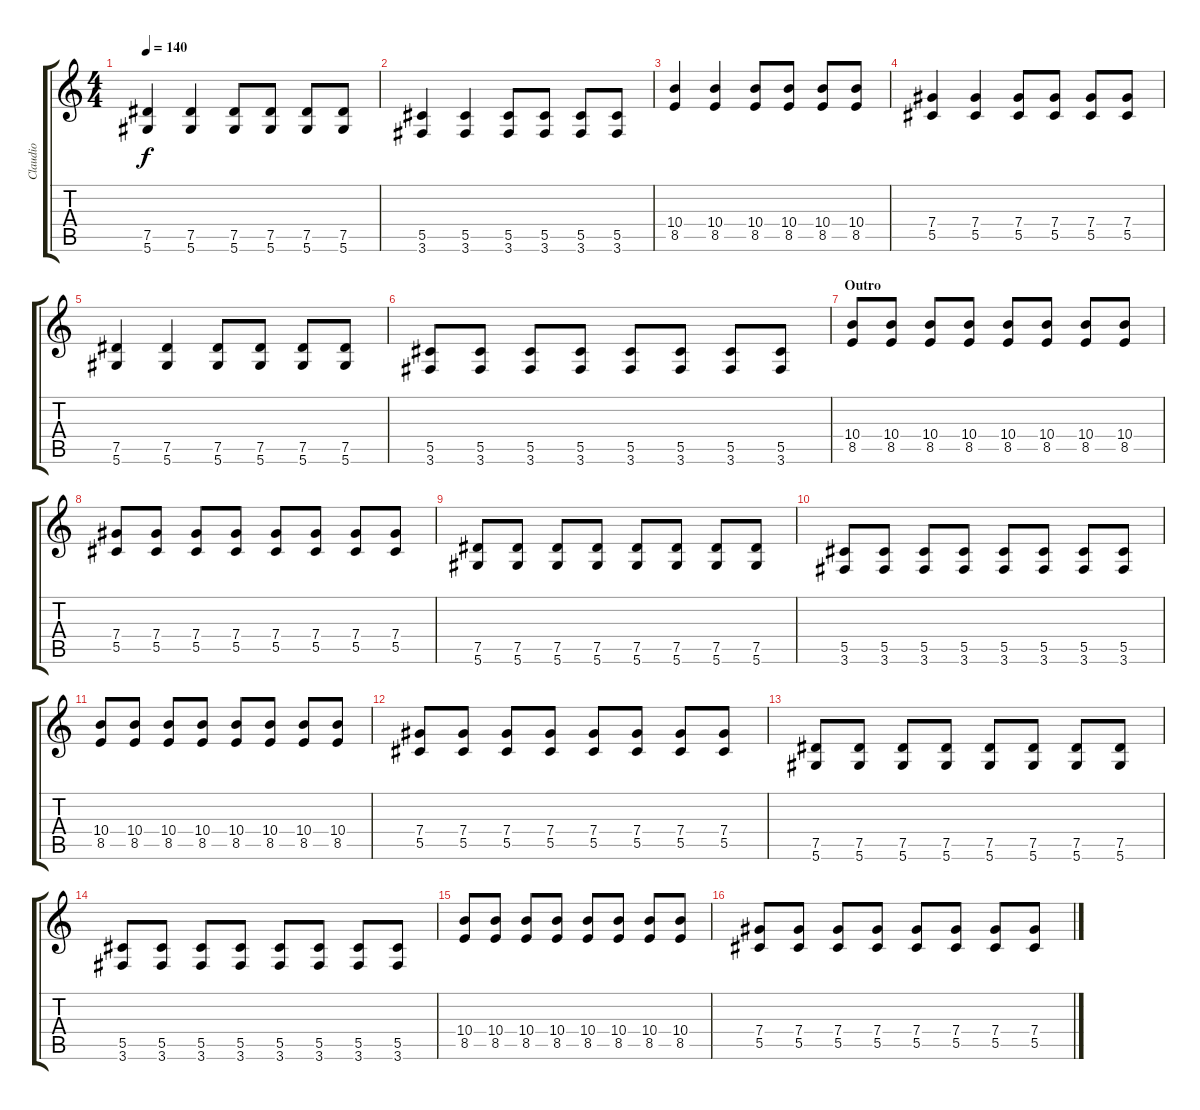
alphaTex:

\track ("Claudio" "Claudio") {instrument electricguitarmuted}
\staff {score tabs}
\tuning (Eb4 Bb3 Gb3 Db3 Ab2 Eb2) {hide}
\ts (4 4)
\tempo 140
\clef g2
\ks c
(7.5 5.6).4{dy f} (7.5 5.6).4 (7.5 5.6).8 (7.5 5.6).8 (7.5 5.6).8 (7.5 5.6).8 |
(5.5 3.6).4 (5.5 3.6).4 (5.5 3.6).8 (5.5 3.6).8 (5.5 3.6).8 (5.5 3.6).8 |
(10.4 8.5).4 (10.4 8.5).4 (10.4 8.5).8 (10.4 8.5).8 (10.4 8.5).8 (10.4 8.5).8 |
(7.4 5.5).4 (7.4 5.5).4 (7.4 5.5).8 (7.4 5.5).8 (7.4 5.5).8 (7.4 5.5).8 |
(7.5 5.6).4 (7.5 5.6).4 (7.5 5.6).8 (7.5 5.6).8 (7.5 5.6).8 (7.5 5.6).8 |
(5.5 3.6).8 (5.5 3.6).8 (5.5 3.6).8 (5.5 3.6).8 (5.5 3.6).8 (5.5 3.6).8 (5.5 3.6).8 (5.5 3.6).8 |
\section ("" "Outro")
(10.4 8.5).8 (10.4 8.5).8 (10.4 8.5).8 (10.4 8.5).8 (10.4 8.5).8 (10.4 8.5).8 (10.4 8.5).8 (10.4 8.5).8 |
(7.4 5.5).8 (7.4 5.5).8 (7.4 5.5).8 (7.4 5.5).8 (7.4 5.5).8 (7.4 5.5).8 (7.4 5.5).8 (7.4 5.5).8 |
(7.5 5.6).8 (7.5 5.6).8 (7.5 5.6).8 (7.5 5.6).8 (7.5 5.6).8 (7.5 5.6).8 (7.5 5.6).8 (7.5 5.6).8 |
(5.5 3.6).8 (5.5 3.6).8 (5.5 3.6).8 (5.5 3.6).8 (5.5 3.6).8 (5.5 3.6).8 (5.5 3.6).8 (5.5 3.6).8 |
(10.4 8.5).8 (10.4 8.5).8 (10.4 8.5).8 (10.4 8.5).8 (10.4 8.5).8 (10.4 8.5).8 (10.4 8.5).8 (10.4 8.5).8 |
(7.4 5.5).8 (7.4 5.5).8 (7.4 5.5).8 (7.4 5.5).8 (7.4 5.5).8 (7.4 5.5).8 (7.4 5.5).8 (7.4 5.5).8 |
(7.5 5.6).8 (7.5 5.6).8 (7.5 5.6).8 (7.5 5.6).8 (7.5 5.6).8 (7.5 5.6).8 (7.5 5.6).8 (7.5 5.6).8 |
(5.5 3.6).8 (5.5 3.6).8 (5.5 3.6).8 (5.5 3.6).8 (5.5 3.6).8 (5.5 3.6).8 (5.5 3.6).8 (5.5 3.6).8 |
(10.4 8.5).8 (10.4 8.5).8 (10.4 8.5).8 (10.4 8.5).8 (10.4 8.5).8 (10.4 8.5).8 (10.4 8.5).8 (10.4 8.5).8 |
(7.4 5.5).8 (7.4 5.5).8 (7.4 5.5).8 (7.4 5.5).8 (7.4 5.5).8 (7.4 5.5).8 (7.4 5.5).8 (7.4 5.5).8
